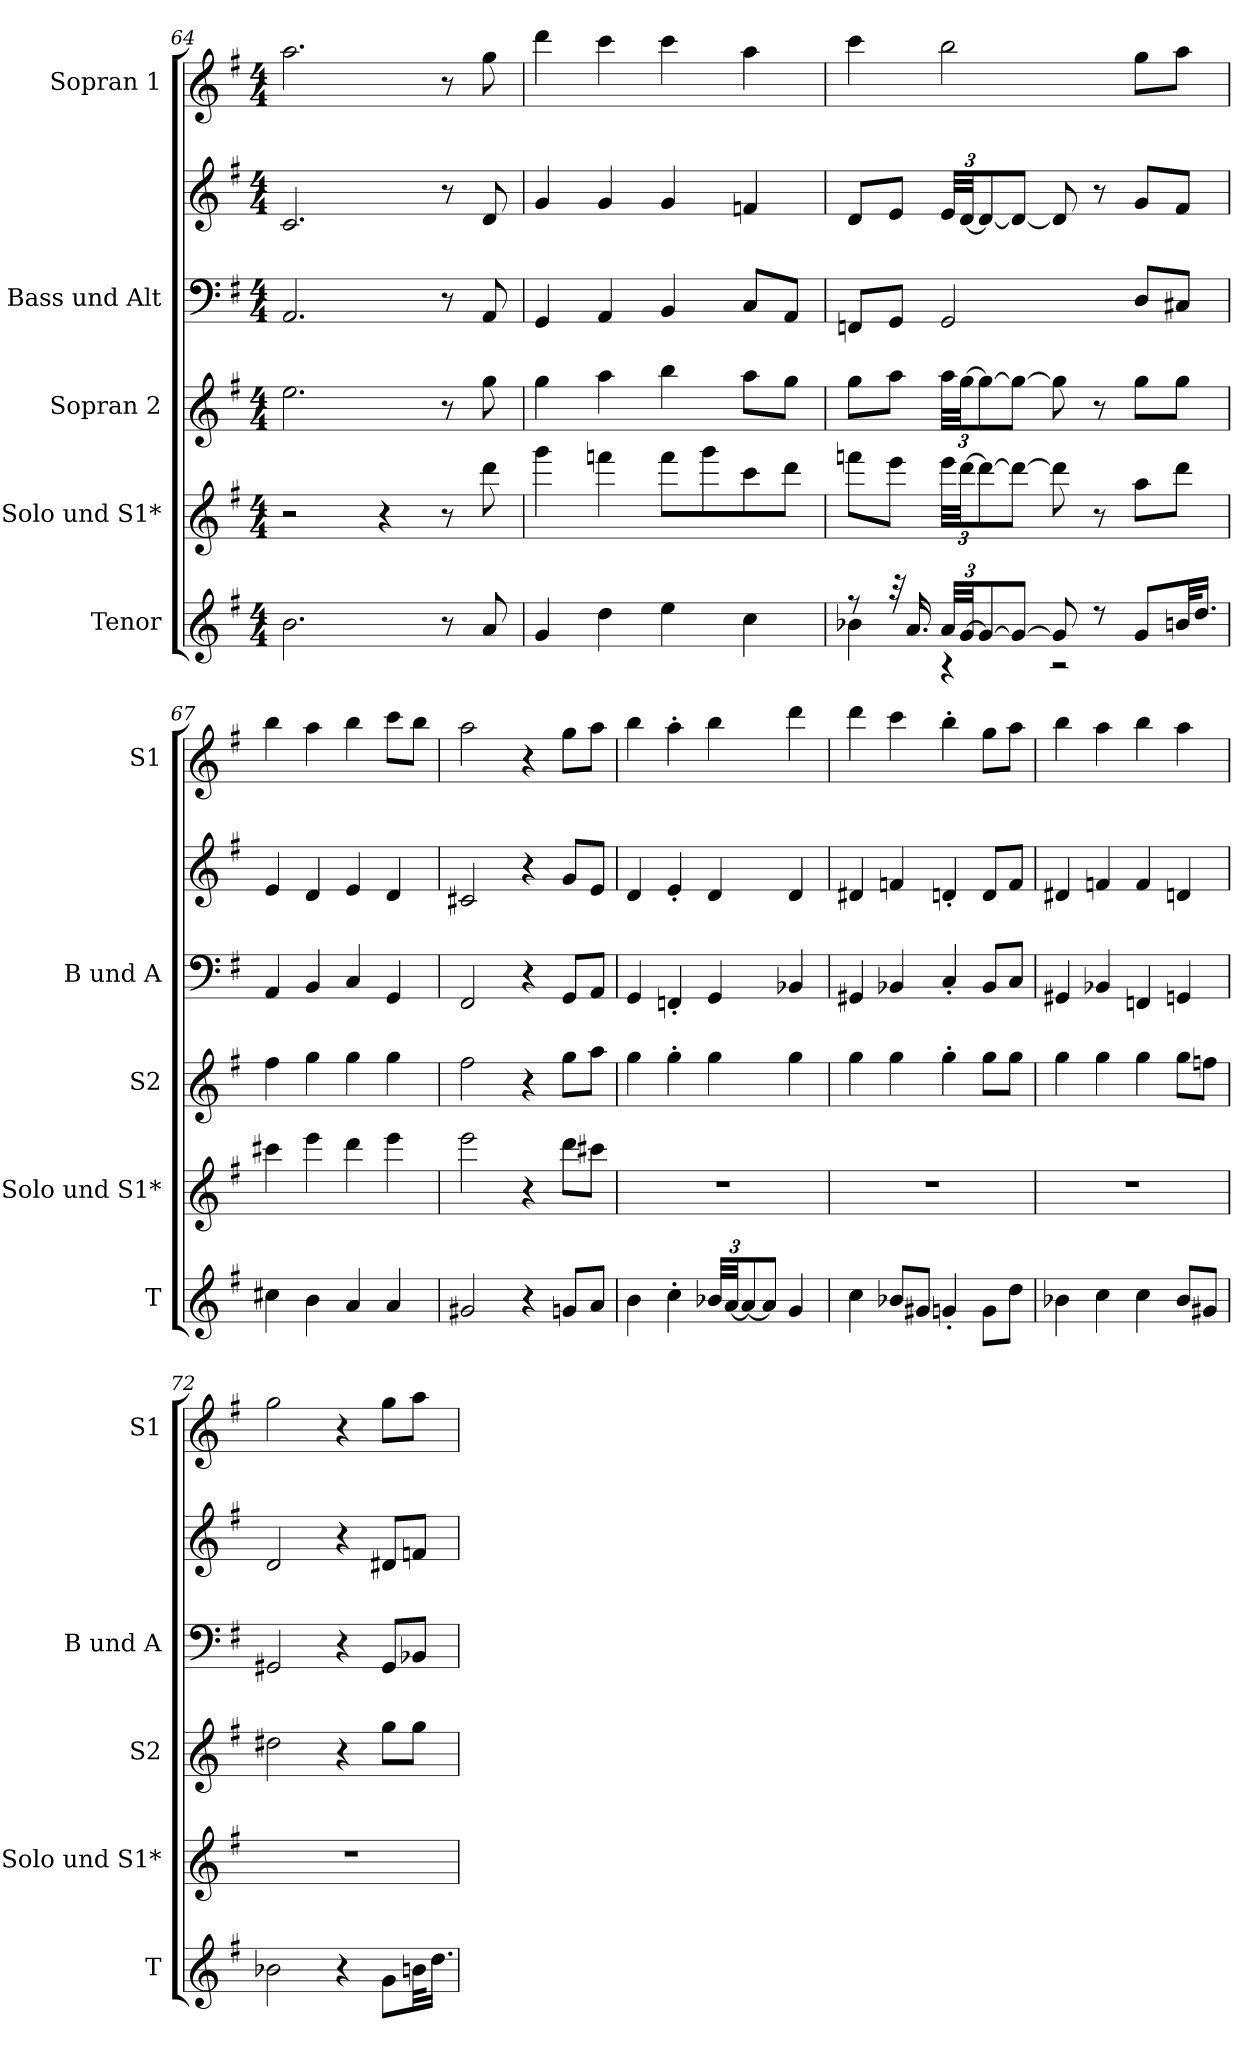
**kern	**kern	**kern	**kern	**kern	**kern
*part5	*part4	*part3	*part2	*part2	*part1
*staff6	*staff5	*staff4	*staff3	*staff2	*staff1
*I"Tenor	*I"Solo und S1*	*I"Sopran 2	*I"Bass und Alt	*	*I"Sopran 1
*I'T	*I'Solo und S1*	*I'S2	*I'B und A	*	*I'S1
*clefG2	*clefG2	*clefG2	*clefF4	*clefG2	*clefG2
*k[f#]	*k[f#]	*k[f#]	*k[f#]	*k[f#]	*k[f#]
*M4/4	*M4/4	*M4/4	*M4/4	*M4/4	*M4/4
=64	=64	=64	=64	=64	=64
2.b\	2r	2.ee\	2.AA/	2.c/	2.aa\
.	4r	.	.	.	.
8r	8r	8r	8r	8r	8r
8a/	8ddd\	8gg\	8AA/	8d/	8gg\
=65	=65	=65	=65	=65	=65
4g/	4ggg\	4gg\	4GG/	4g/	4ddd\
4dd\	4fffn\	4aa\	4AA/	4g/	4ccc\
4ee\	8fff\L	4bb\	4BB/	4g/	4ccc\
.	8ggg\	.	.	.	.
4cc\	8ccc\	8aa\L	8C/L	4fn/	4aa\
.	8ddd\J	8gg\J	8AA/J	.	.
!!LO:PB:g=z
=66	=66	=66	=66	=66	=66
*^	*	*	*	*	*
8r	4b-X\	8fffn\L	8gg\L	8FFn/L	8d/L	4ccc\
32r	.	8eee\J	8aa\J	8GG/J	8e/J	.
16.a/	.	.	.	.	.	.
*Xbrackettup	*	*Xbrackettup	*Xbrackettup	*	*Xbrackettup	*
48a/LLL	4r	48eee\LLL	48aa\LLL	2GG/	48e/LLL	2bb\
[48g/JJ	.	[48ddd\JJ	[48gg\JJ	.	[48d/JJ	.
12g/_	.	12ddd\_	12gg\_	.	12d/_	.
8g/J_	.	8ddd\J_	8gg\J_	.	8d/J_	.
8g/]	2r	8ddd\]	8gg\]	.	8d/]	.
8r	.	8r	8r	.	8r	.
8g/L	.	8aa\L	8gg\L	8D/L	8g/L	8gg\L
32bn/KL	.	8ddd\J	8gg\J	8C#X/J	8f#/J	8aa\J
16.dd/JJ	.	.	.	.	.	.
*v	*v	*	*	*	*	*
=67	=67	=67	=67	=67	=67
4cc#X\	4ccc#X\	4ff#\	4AA/	4e/	4bb\
4b\	4eee\	4gg\	4BB/	4d/	4aa\
4a/	4ddd\	4gg\	4C/	4e/	4bb\
4a/	4eee\	4gg\	4GG/	4d/	8ccc\L
.	.	.	.	.	8bb\J
=68	=68	=68	=68	=68	=68
2g#X/	2eee\	2ff#\	2FF#/	2c#X/	2aa\
4r	4r	4r	4r	4r	4r
8gn/L	8ddd\L	8gg\L	8GG/L	8g/L	8gg\L
8a/J	8ccc#X\J	8aa\J	8AA/J	8e/J	8aa\J
=69	=69	=69	=69	=69	=69
4b\	1r	4gg\	4GG/	4d/	4bb\
4cc'\	.	4gg'\	4FFn'/	4e'/	4aa'\
48b-X/LLL	.	4gg\	4GG/	4d/	4bb\
[48a/JJ	.	.	.	.	.
12a/_	.	.	.	.	.
8a/J]	.	.	.	.	.
4g/	.	4gg\	4BB-X/	4d/	4ddd\
!!LO:LB:g=z
=70	=70	=70	=70	=70	=70
4cc\	1r	4gg\	4GG#X/	4d#X/	4ddd\
8b-X/L	.	4gg\	4BB-X/	4fn/	4ccc\
8g#X/J	.	.	.	.	.
4gn'/	.	4gg'\	4C'/	4dn'/	4bb'\
8g\L	.	8gg\L	8BB-/L	8d/L	8gg\L
8dd\J	.	8gg\J	8C/J	8f/J	8aa\J
=71	=71	=71	=71	=71	=71
4b-X\	1r	4gg\	4GG#X/	4d#X/	4bb\
4cc\	.	4gg\	4BB-X/	4fn/	4aa\
4cc\	.	4gg\	4FFn/	4f/	4bb\
8b-/L	.	8gg\L	4GGn/	4dn/	4aa\
8g#X/J	.	8ffn\J	.	.	.
=72	=72	=72	=72	=72	=72
2b-X\	1r	2dd#X\	2GG#X/	2d/	2gg\
4r	.	4r	4r	4r	4r
8g\L	.	8gg\L	8GG#/L	8d#X/L	8gg\L
32bn\KL	.	8gg\J	8BB-X/J	8fn/J	8aa\J
16.dd\JJ	.	.	.	.	.
=	=	=	=	=	=
*-	*-	*-	*-	*-	*-
